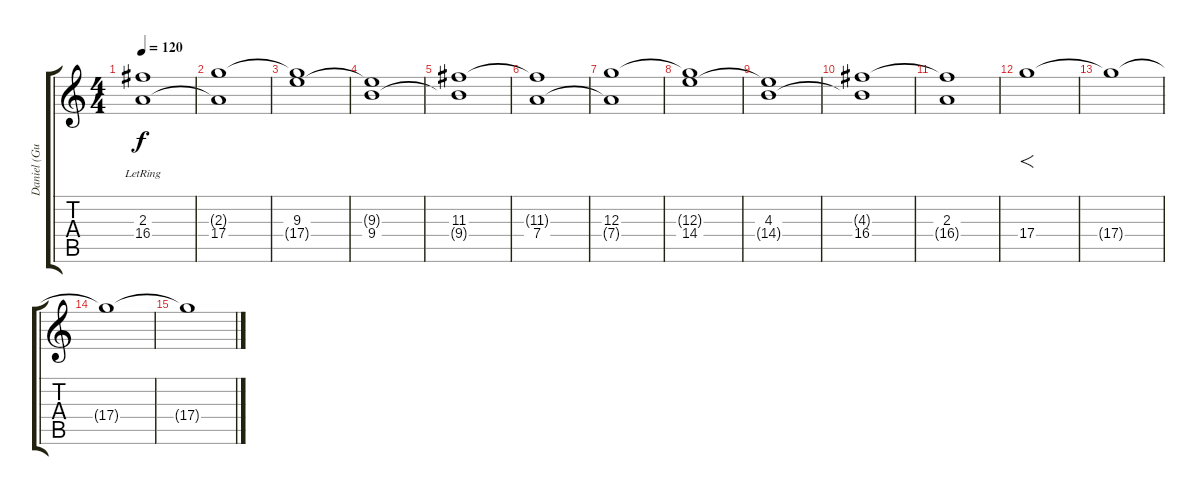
\track ("Daniel (Guitar FX)" "Daniel (Gu") {instrument electricguitarclean}
\staff {score tabs}
\tuning (E4 B3 G3 D3 A2 E2) {hide}
\ts (4 4)
\tempo 120
\clef g2
\ks c
(2.3{lr} 16.4{t}).1{dy f} |
(2.3{t} 17.4).1 |
(9.3 17.4{t}).1 |
(9.3{t} 9.4).1 |
(11.3 9.4{t}).1 |
(11.3{t} 7.4).1 |
(12.3 7.4{t}).1 |
(12.3{t} 14.4).1 |
(4.3 14.4{t}).1 |
(4.3{t} 16.4).1 |
(2.3 16.4{t}).1 |
17.4.1{f} |
17.4{t}.1 |
17.4{t}.1 |
17.4{t}.1
